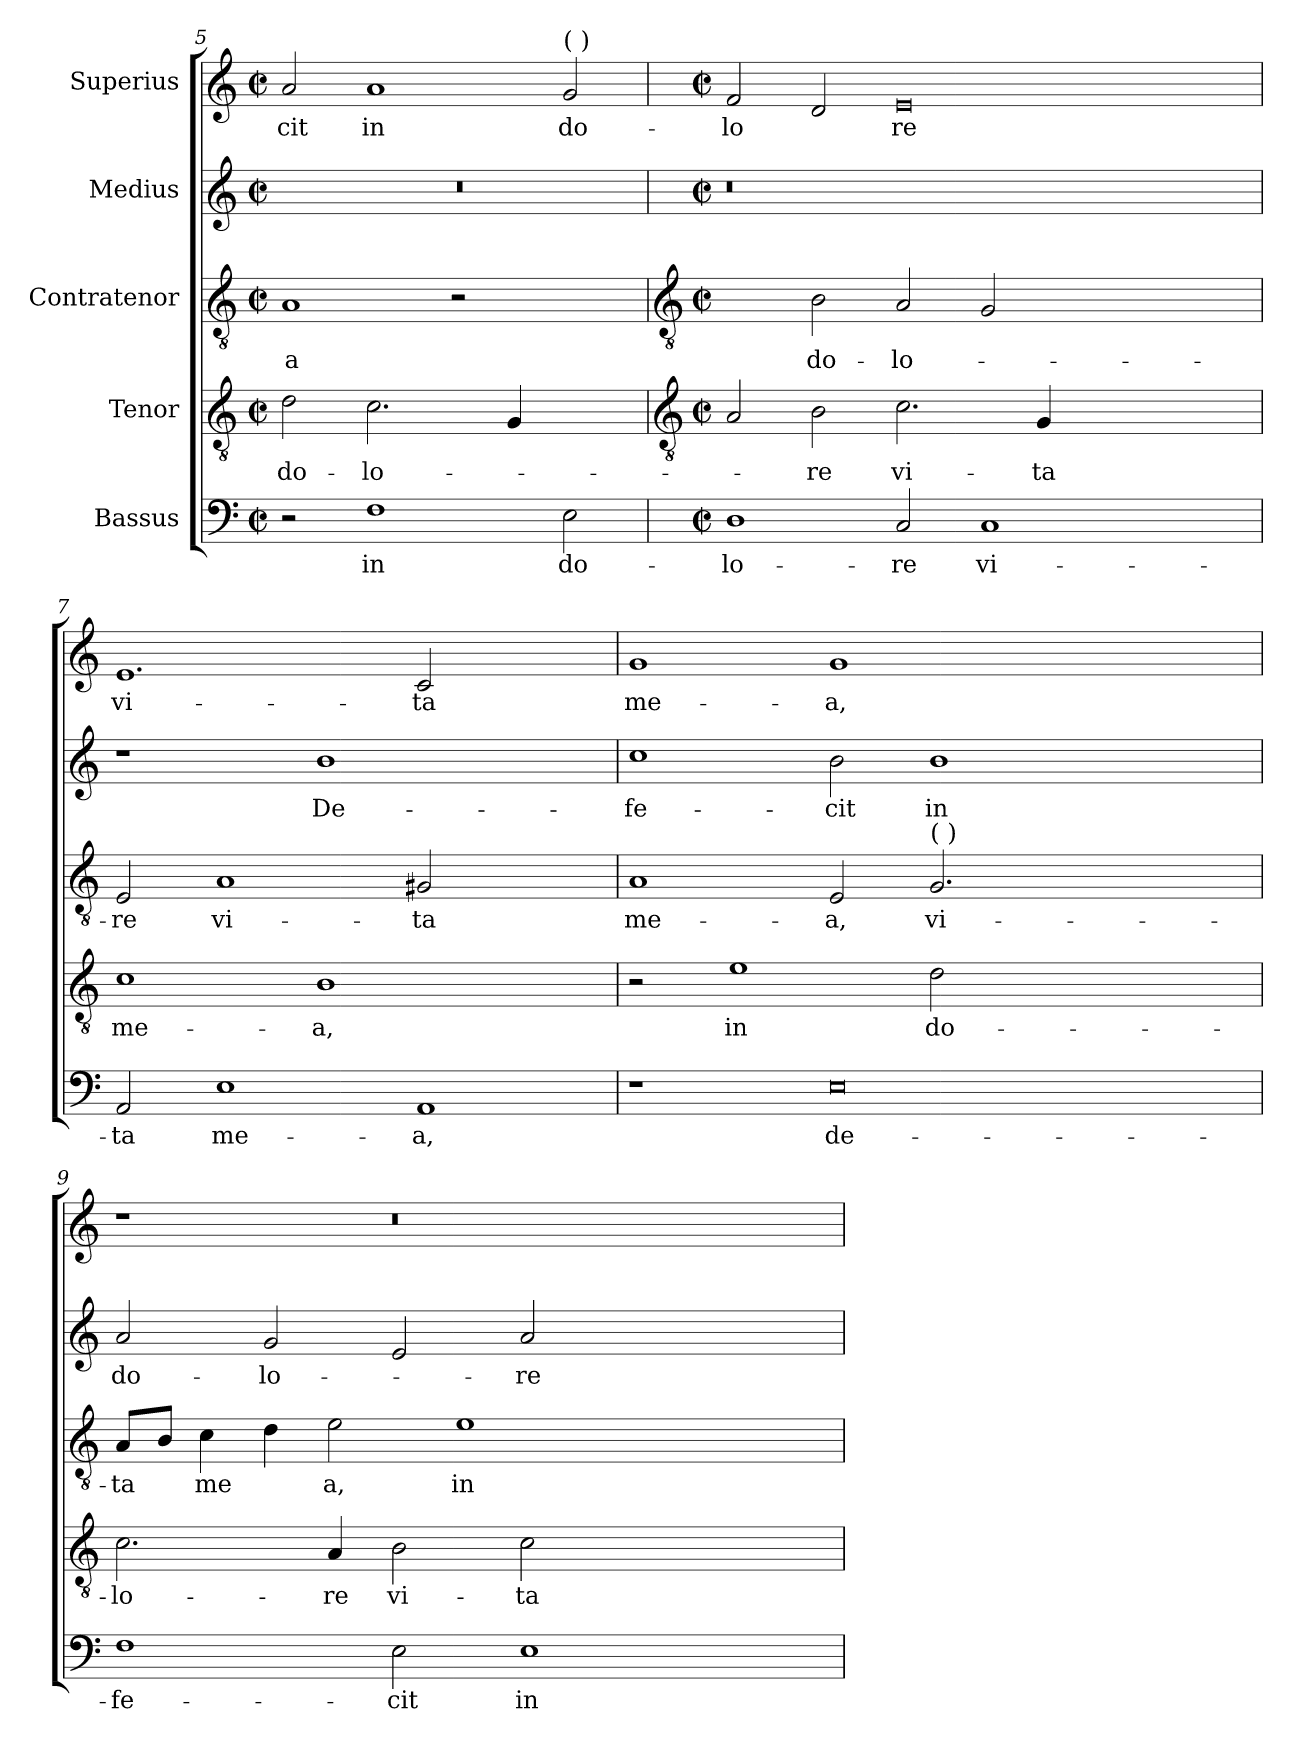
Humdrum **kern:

**kern	**text	**kern	**text	**kern	**text	**kern	**text	**kern	**text
*part5	*part5	*part4	*part4	*part3	*part3	*part2	*part2	*part1	*part1
*staff5	*staff5	*staff4	*staff4	*staff3	*staff3	*staff2	*staff2	*staff1	*staff1
*I"Bassus	*	*I"Tenor	*	*I"Contratenor	*	*I"Medius	*	*I"Superius	*
*clefF4	*	*clefGv2	*	*clefGv2	*	*clefG2	*	*clefG2	*
*k[]	*	*k[]	*	*k[]	*	*k[]	*	*k[]	*
*C:	*	*C:	*	*C:	*	*C:	*	*C:	*
*M4/2	*	*M4/2	*	*M4/2	*	*M4/2	*	*M4/2	*
*met(c|)	*	*met(c|)	*	*met(c|)	*	*met(c|)	*	*met(c|)	*
=5	=5	=5	=5	=5	=5	=5	=5	=5	=5
!	!	!	!LO:LY:b	!	!LO:LY:b	!	!	!	!LO:LY:b
*	*	*^	*	*	*	*	*	*	*
2r	.	2d	2ryy	do-	1A	-a	0r	.	2a	-cit
!	!LO:LY:b	!	!	!LO:LY:b	!	!	!	!	!	!LO:LY:b
1F	in	2.c	1.ryy	-lo-	.	.	.	.	1a	in
.	.	.	.	.	2r	.	.	.	.	.
.	.	4G	.	.	.	.	.	.	.	.
!	!	!	!	!	!	!	!	!	!LO:TX:a:t=(  )	!
!	!LO:LY:b	!	!	!	!	!LO:LY:b	!	!	!	!LO:LY:b
2E	do-	2ryy	.	.	[2cyy	in__	.	.	2g	do-
*	*	*v	*v	*	*	*	*	*	*	*
!!LO:LB:g=z
=6	=6	=6	=6	=6	=6	=6	=6	=6	=6
*	*	*clefGv2	*	*clefGv2	*	*	*	*	*
*M4/2	*	*M4/2	*	*M4/2	*	*M4/2	*	*M4/2	*
*met(c|)	*	*met(c|)	*	*met(c|)	*	*met(c|)	*	*met(c|)	*
!	!LO:LY:b	!	!	!	!LO:LY:b	!	!	!	!LO:LY:b
1D	-lo-	2A	.	2cyy]	__	0r	.	2f	-lo
!	!	!	!LO:LY:b	!	!LO:LY:b	!	!	!	!
.	.	2B	-re	2B	do-	.	.	2d	.
!	!LO:LY:b	!	!LO:LY:b	!	!LO:LY:b	!	!	!	!LO:LY:b
2C	-re	2.c	vi-	2A	-lo-	.	.	0e	re
!	!LO:LY:b	!	!	!	!	!	!	!	!
1C	vi-	.	.	2G	.	.	.	.	.
!	!	!	!LO:LY:b	!	!	!	!	!	!
.	.	4G	-ta	.	.	.	.	.	.
.	.	1ryy	.	1ryy	.	1ryy	.	.	.
2ryy	.	.	.	.	.	.	.	.	.
=7	=7	=7	=7	=7	=7	=7	=7	=7	=7
!	!LO:LY:b	!	!LO:LY:b	!	!LO:LY:b	!	!	!	!LO:LY:b
2AA	-ta	1c	me-	2E	-re	1r	.	1.e	vi-
!	!LO:LY:b	!	!	!	!LO:LY:b	!	!	!	!
1E	me-	.	.	1A	vi-	.	.	.	.
!	!	!	!LO:LY:b	!	!	!	!LO:LY:b	!	!
.	.	1B	-a,	.	.	1b	De-	.	.
!	!LO:LY:b	!	!	!	!LO:LY:b	!	!	!	!LO:LY:b
1AA	-a,	.	.	2G#X	-ta	.	.	2c	-ta
.	.	2ryy	.	2ryy	.	2ryy	.	2ryy	.
=8	=8	=8	=8	=8	=8	=8	=8	=8	=8
!	!	!	!	!	!LO:LY:b	!	!LO:LY:b	!	!LO:LY:b
1r	.	2r	.	1A	me-	1cc	-fe-	1g	me-
!	!	!	!LO:LY:b	!	!	!	!	!	!
.	.	1e	in	.	.	.	.	.	.
!	!LO:LY:b	!	!	!	!LO:LY:b	!	!LO:LY:b	!	!LO:LY:b
0E	de-	.	.	2E	-a,	2b	-cit	1g	-a,
!	!	!	!	!LO:TX:a:t=(  )	!	!	!	!	!
!	!	!	!LO:LY:b	!	!LO:LY:b	!	!LO:LY:b	!	!
.	.	2d	do-	2.G	vi-	1b	in	.	.
.	.	1ryy	.	.	.	.	.	1ryy	.
.	.	.	.	2.ryy	.	.	.	.	.
.	.	.	.	.	.	2ryy	.	.	.
=9	=9	=9	=9	=9	=9	=9	=9	=9	=9
!	!LO:LY:b	!	!LO:LY:b	!	!LO:LY:b	!	!LO:LY:b	!	!
1F	-fe-	2.c	-lo-	8AL	-ta	2a	do-	1r	.
.	.	.	.	8BJ	.	.	.	.	.
!	!	!	!	!	!LO:LY:b	!	!	!	!
.	.	.	.	4c	me	.	.	.	.
!	!	!	!	!	!	!	!LO:LY:b	!	!
.	.	.	.	4d	.	2g	-lo-	.	.
!	!	!	!LO:LY:b	!	!LO:LY:b	!	!	!	!
.	.	4A	-re	2e	a,	.	.	.	.
!	!LO:LY:b	!	!LO:LY:b	!	!	!	!	!	!
2E	-cit	2B	vi-	.	.	2e	.	0r	.
!	!	!	!	!	!LO:LY:b	!	!	!	!
.	.	.	.	1e	in	.	.	.	.
!	!LO:LY:b	!	!LO:LY:b	!	!	!	!LO:LY:b	!	!
1E	in	2c	-ta	.	.	2a	-re	.	.
.	.	1ryy	.	.	.	1ryy	.	.	.
.	.	.	.	2.ryy	.	.	.	.	.
2ryy	.	.	.	.	.	.	.	.	.
=	=	=	=	=	=	=	=	=	=
*-	*-	*-	*-	*-	*-	*-	*-	*-	*-
